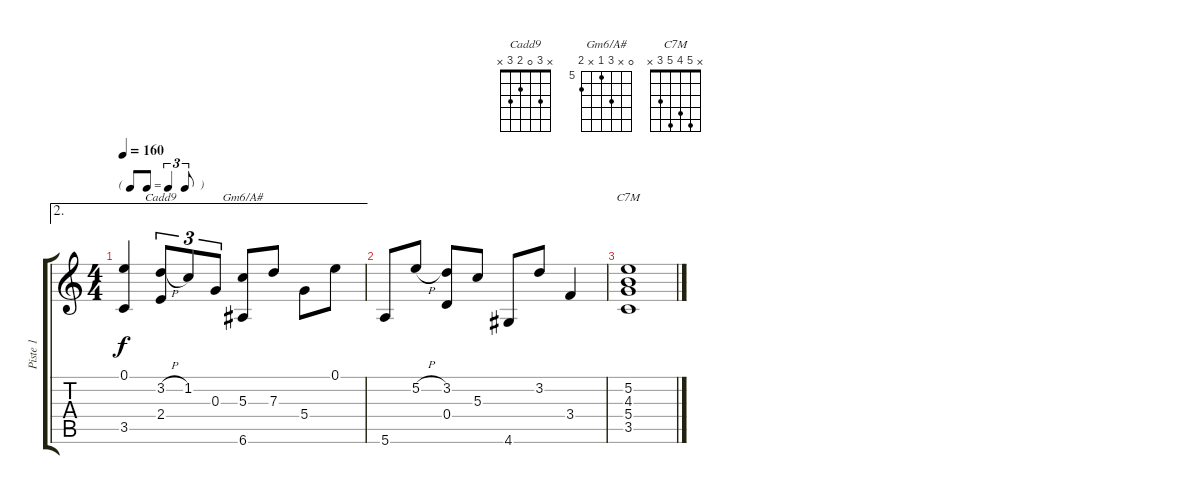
\track ("Piste 1" "Piste 1") {instrument acousticguitarnylon}
\staff {score tabs}
\tuning (E4 B3 G3 D3 A2 E2) {hide}
\chord ("Cadd9" x 3 0 2 3 x)
\chord ("Gm6/A#" 0 x 7 5 x 6) {firstfret 5}
\chord ("C7M" x 5 4 5 3 x)
\ae 2
\ts (4 4)
\tf triplet8th
\tempo 160
\clef g2
\ks c
(0.1 3.5).4{dy f} (3.2{h} 2.4).8{tu (3 2) ch "Cadd9"} 1.2.8{tu (3 2)} 0.3.8{tu (3 2)} (5.3 6.6).8{ch "Gm6/A#"} 7.3.8 5.4.8 0.1.8 |
5.6.8 5.2{h}.8 (3.2 0.4).8 5.3.8 4.6.8 3.2.8 3.4.4 |
(5.2 4.3 5.4 3.5).1{ch "C7M"}
